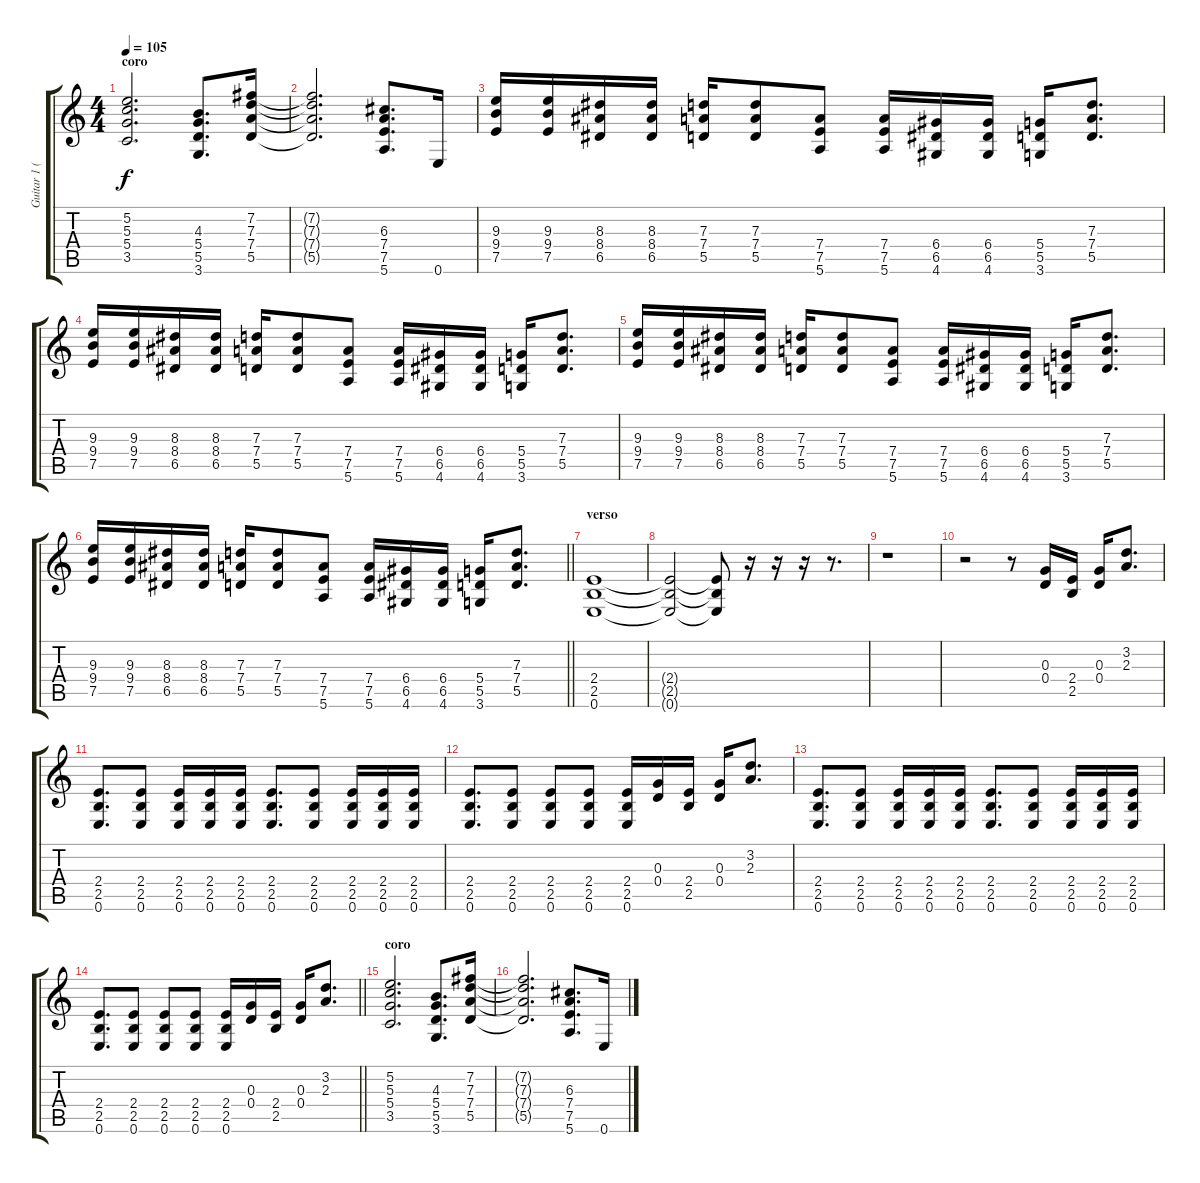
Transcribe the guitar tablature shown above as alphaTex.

\track ("Guitar 1 (Dave Kushner)" "Guitar 1 (") {instrument overdrivenguitar}
\staff {score tabs}
\tuning (E4 B3 G3 D3 A2 E2) {hide}
\ts (4 4)
\section ("" "coro")
\tempo 105
\clef g2
\ks c
(5.2 5.3 5.4 3.5).2{d dy f} (4.3 5.4 5.5 3.6).8{d} (7.2 7.3 7.4 5.5).16 |
(7.2{t} 7.3{t} 7.4{t} 5.5{t}).2{d} (6.3 7.4 7.5 5.6).8{d} 0.6.16 |
(9.3 9.4 7.5).16 (9.3 9.4 7.5).16 (8.3 8.4 6.5).16 (8.3 8.4 6.5).16 (7.3 7.4 5.5).16 (7.3 7.4 5.5).8 (7.4 7.5 5.6).8 (7.4 7.5 5.6).16 (6.4 6.5 4.6).16 (6.4 6.5 4.6).16 (5.4 5.5 3.6).16 (7.3 7.4 5.5).8{d} |
(9.3 9.4 7.5).16 (9.3 9.4 7.5).16 (8.3 8.4 6.5).16 (8.3 8.4 6.5).16 (7.3 7.4 5.5).16 (7.3 7.4 5.5).8 (7.4 7.5 5.6).8 (7.4 7.5 5.6).16 (6.4 6.5 4.6).16 (6.4 6.5 4.6).16 (5.4 5.5 3.6).16 (7.3 7.4 5.5).8{d} |
(9.3 9.4 7.5).16 (9.3 9.4 7.5).16 (8.3 8.4 6.5).16 (8.3 8.4 6.5).16 (7.3 7.4 5.5).16 (7.3 7.4 5.5).8 (7.4 7.5 5.6).8 (7.4 7.5 5.6).16 (6.4 6.5 4.6).16 (6.4 6.5 4.6).16 (5.4 5.5 3.6).16 (7.3 7.4 5.5).8{d} |
\barLineRight lightlight
(9.3 9.4 7.5).16 (9.3 9.4 7.5).16 (8.3 8.4 6.5).16 (8.3 8.4 6.5).16 (7.3 7.4 5.5).16 (7.3 7.4 5.5).8 (7.4 7.5 5.6).8 (7.4 7.5 5.6).16 (6.4 6.5 4.6).16 (6.4 6.5 4.6).16 (5.4 5.5 3.6).16 (7.3 7.4 5.5).8{d} |
\section ("" "verso")
(2.4 2.5 0.6).1{volume 2} |
(2.4{t} 2.5{t} 0.6{t}).2 (2.4{t} 2.5{t} 0.6{t}).8 r.16 r.16 r.16 r.8{d} |
r.1 |
r.2 r.8{volume 13} (0.3 0.4).16 (2.4 2.5).16 (0.3 0.4).16 (3.2 2.3).8{d} |
(2.4 2.5 0.6).8{d} (2.4 2.5 0.6).8 (2.4 2.5 0.6).16 (2.4 2.5 0.6).16 (2.4 2.5 0.6).16 (2.4 2.5 0.6).8{d} (2.4 2.5 0.6).8 (2.4 2.5 0.6).16 (2.4 2.5 0.6).16 (2.4 2.5 0.6).16 |
(2.4 2.5 0.6).8{d} (2.4 2.5 0.6).8 (2.4 2.5 0.6).8 (2.4 2.5 0.6).8 (2.4 2.5 0.6).16 (0.3 0.4).16 (2.4 2.5).16 (0.3 0.4).16 (3.2 2.3).8{d} |
(2.4 2.5 0.6).8{d} (2.4 2.5 0.6).8 (2.4 2.5 0.6).16 (2.4 2.5 0.6).16 (2.4 2.5 0.6).16 (2.4 2.5 0.6).8{d} (2.4 2.5 0.6).8 (2.4 2.5 0.6).16 (2.4 2.5 0.6).16 (2.4 2.5 0.6).16 |
\barLineRight lightlight
(2.4 2.5 0.6).8{d} (2.4 2.5 0.6).8 (2.4 2.5 0.6).8 (2.4 2.5 0.6).8 (2.4 2.5 0.6).16 (0.3 0.4).16 (2.4 2.5).16 (0.3 0.4).16 (3.2 2.3).8{d} |
\section ("" "coro")
(5.2 5.3 5.4 3.5).2{d} (4.3 5.4 5.5 3.6).8{d} (7.2 7.3 7.4 5.5).16 |
(7.2{t} 7.3{t} 7.4{t} 5.5{t}).2{d} (6.3 7.4 7.5 5.6).8{d} 0.6.16
